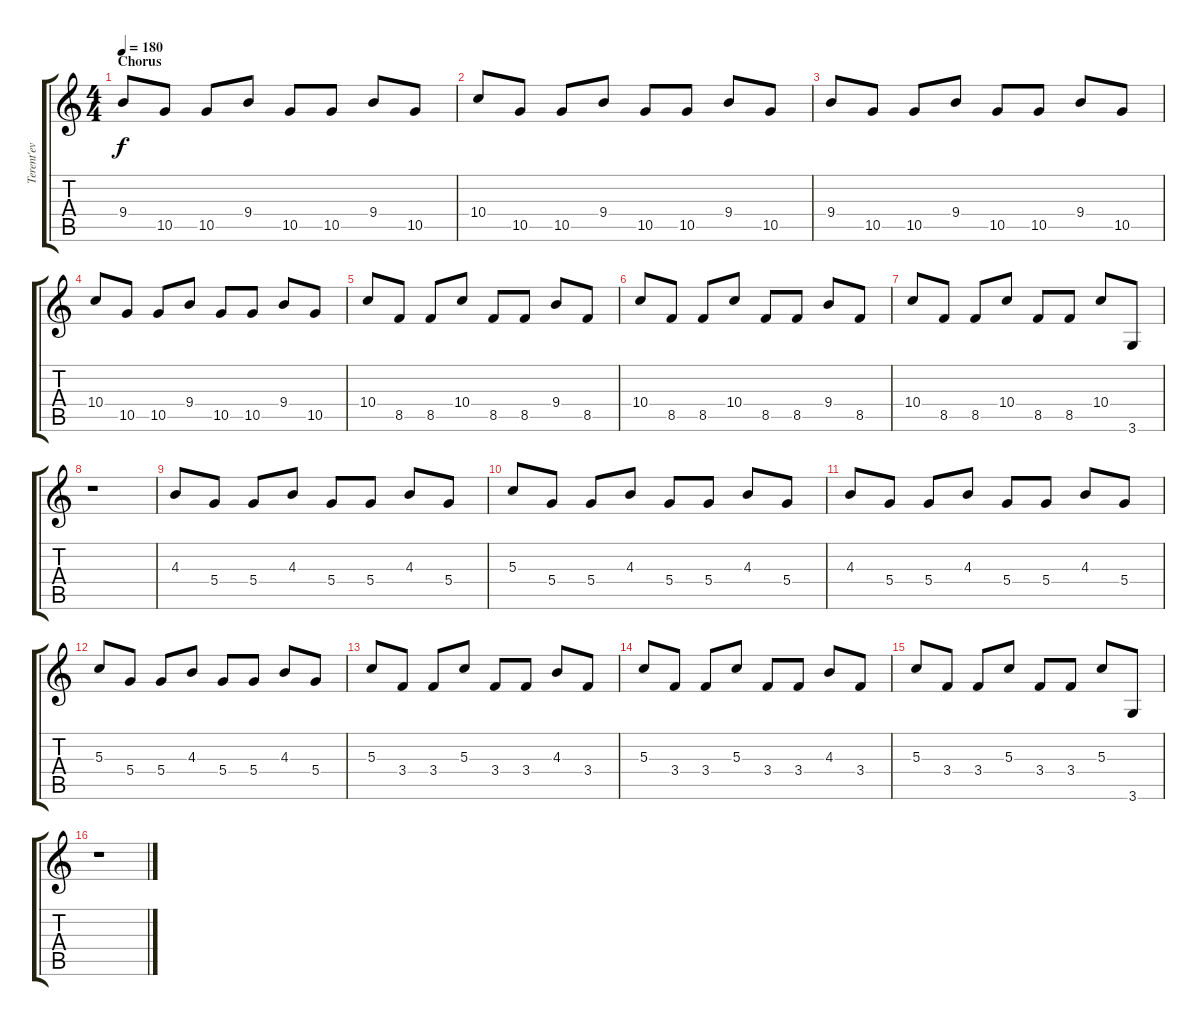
\track ("Terent'ev" "Terent'ev") {instrument distortionguitar}
\staff {score tabs}
\tuning (E4 B3 G3 D3 A2 E2) {hide}
\ts (4 4)
\section ("" "Chorus")
\tempo 180
\clef g2
\ks c
9.4.8{dy f} 10.5.8 10.5.8 9.4.8 10.5.8 10.5.8 9.4.8 10.5.8 |
10.4.8 10.5.8 10.5.8 9.4.8 10.5.8 10.5.8 9.4.8 10.5.8 |
9.4.8 10.5.8 10.5.8 9.4.8 10.5.8 10.5.8 9.4.8 10.5.8 |
10.4.8 10.5.8 10.5.8 9.4.8 10.5.8 10.5.8 9.4.8 10.5.8 |
10.4.8 8.5.8 8.5.8 10.4.8 8.5.8 8.5.8 9.4.8 8.5.8 |
10.4.8 8.5.8 8.5.8 10.4.8 8.5.8 8.5.8 9.4.8 8.5.8 |
10.4.8 8.5.8 8.5.8 10.4.8 8.5.8 8.5.8 10.4.8 3.6.8 |
r.1 |
4.3.8 5.4.8 5.4.8 4.3.8 5.4.8 5.4.8 4.3.8 5.4.8 |
5.3.8 5.4.8 5.4.8 4.3.8 5.4.8 5.4.8 4.3.8 5.4.8 |
4.3.8 5.4.8 5.4.8 4.3.8 5.4.8 5.4.8 4.3.8 5.4.8 |
5.3.8 5.4.8 5.4.8 4.3.8 5.4.8 5.4.8 4.3.8 5.4.8 |
5.3.8 3.4.8 3.4.8 5.3.8 3.4.8 3.4.8 4.3.8 3.4.8 |
5.3.8 3.4.8 3.4.8 5.3.8 3.4.8 3.4.8 4.3.8 3.4.8 |
5.3.8 3.4.8 3.4.8 5.3.8 3.4.8 3.4.8 5.3.8 3.6.8 |
r.1
